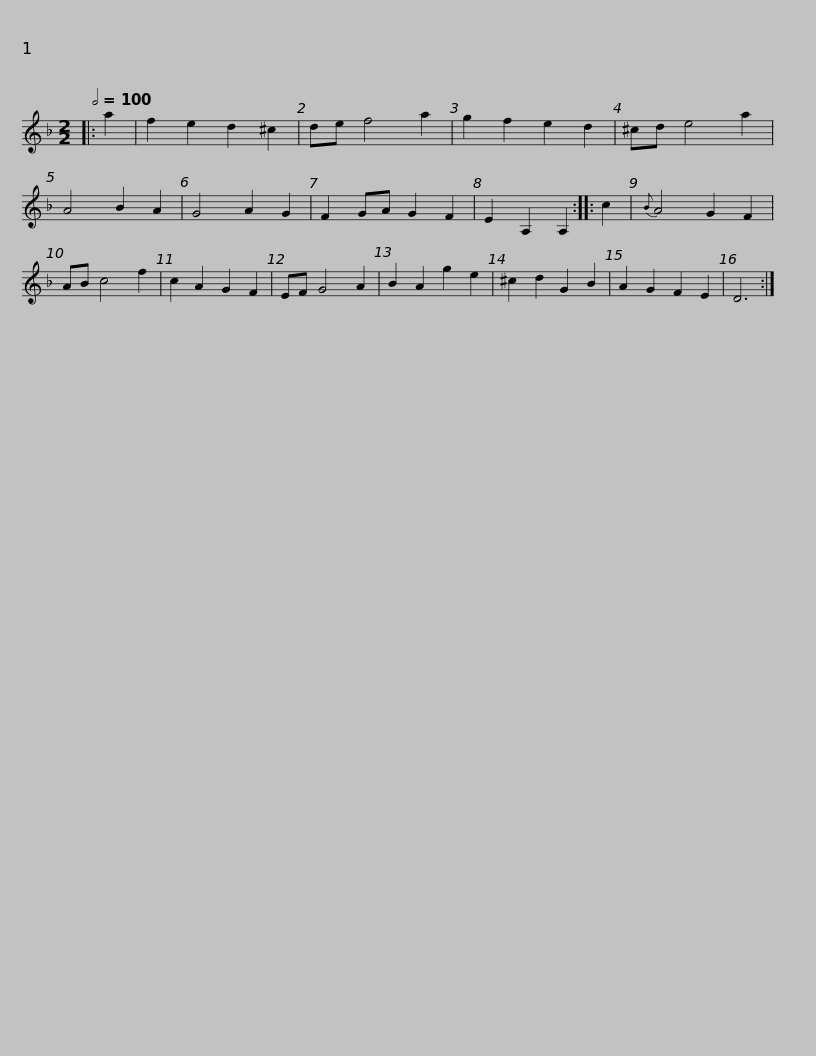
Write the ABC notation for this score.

X:1
L:1/8
Q:1/2=100
M:2/2
I:linebreak $
K:Dmin
V:1 treble
V:1
|: a2 | f2 e2 d2 ^c2 | de f4 a2 | g2 f2 e2 d2 | ^cd e4 a2 | %5
 A4 B2 A2 | G4 A2 G2 | F2 GA G2 F2 | E2 A,2 A,2 :: c2 |$ %10
{B} A4 G2 F2 | AB c4 f2 | c2 A2 G2 F2 | EF G4 A2 | B2 A2 g2 e2 | %15
 ^c2 d2 G2 B2 | A2 G2 F2 E2 | D6 :| %18
